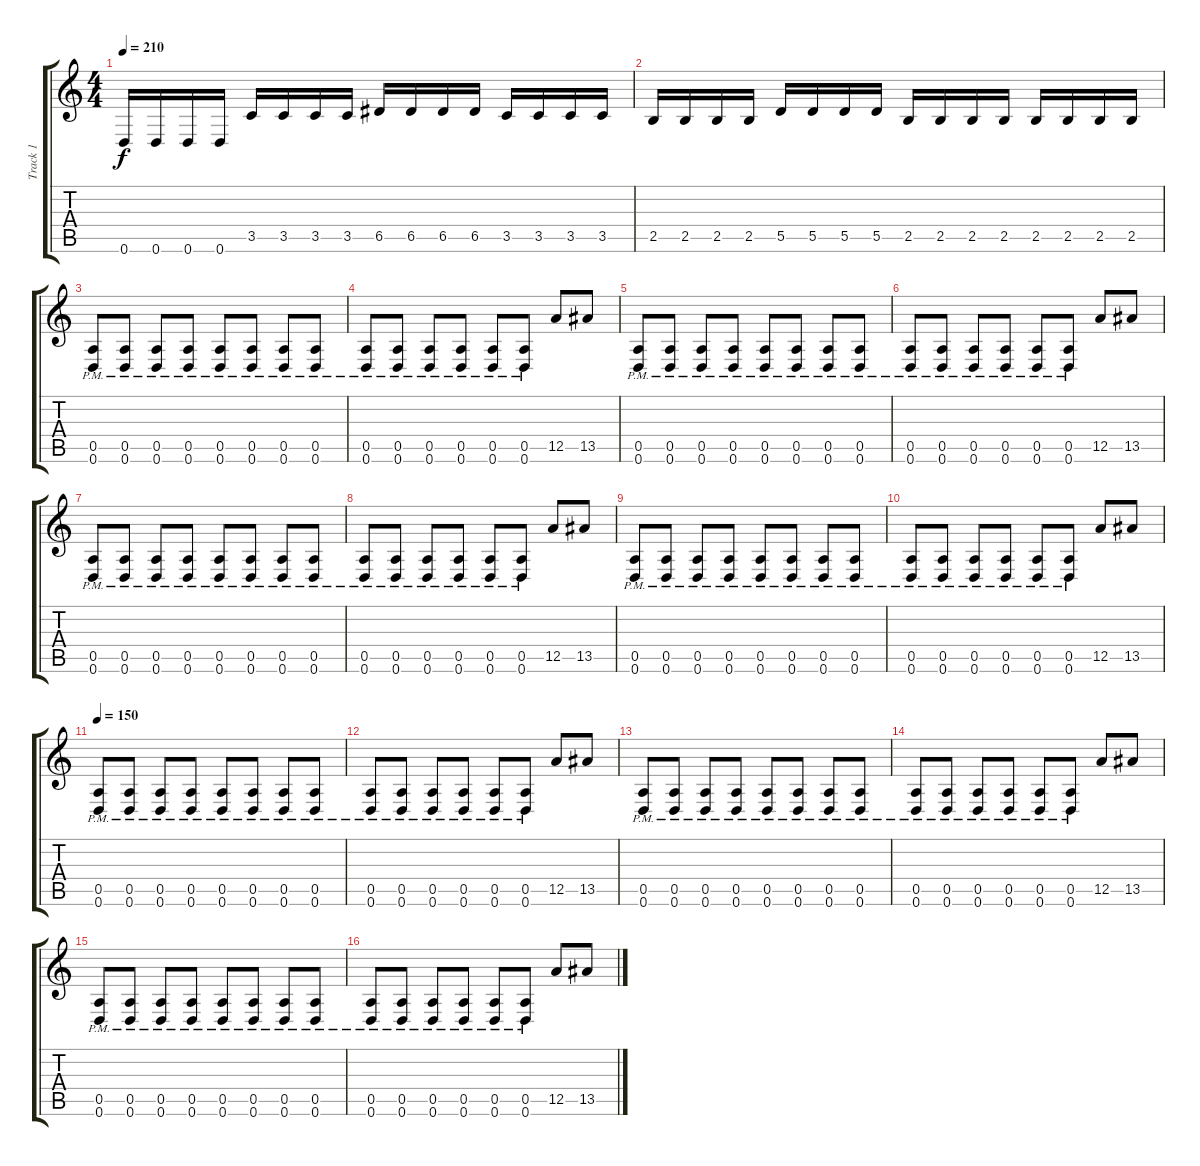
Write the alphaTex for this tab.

\track ("Track 1" "Track 1") {instrument distortionguitar}
\staff {score tabs}
\tuning (E4 B3 G3 D3 A2 D2) {hide}
\ts (4 4)
\tempo 210
\clef g2
\ks c
0.6.16{dy f} 0.6.16 0.6.16 0.6.16 3.5.16 3.5.16 3.5.16 3.5.16 6.5.16 6.5.16 6.5.16 6.5.16 3.5.16 3.5.16 3.5.16 3.5.16 |
2.5.16 2.5.16 2.5.16 2.5.16 5.5.16 5.5.16 5.5.16 5.5.16 2.5.16 2.5.16 2.5.16 2.5.16 2.5.16 2.5.16 2.5.16 2.5.16 |
(0.5{pm} 0.6{pm}).8 (0.5{pm} 0.6{pm}).8 (0.5{pm} 0.6{pm}).8 (0.5{pm} 0.6{pm}).8 (0.5{pm} 0.6{pm}).8 (0.5{pm} 0.6{pm}).8 (0.5{pm} 0.6{pm}).8 (0.5{pm} 0.6{pm}).8 |
(0.5{pm} 0.6{pm}).8 (0.5{pm} 0.6{pm}).8 (0.5{pm} 0.6{pm}).8 (0.5{pm} 0.6{pm}).8 (0.5{pm} 0.6{pm}).8 (0.5{pm} 0.6{pm}).8 12.5.8 13.5.8 |
(0.5{pm} 0.6{pm}).8 (0.5{pm} 0.6{pm}).8 (0.5{pm} 0.6{pm}).8 (0.5{pm} 0.6{pm}).8 (0.5{pm} 0.6{pm}).8 (0.5{pm} 0.6{pm}).8 (0.5{pm} 0.6{pm}).8 (0.5{pm} 0.6{pm}).8 |
(0.5{pm} 0.6{pm}).8 (0.5{pm} 0.6{pm}).8 (0.5{pm} 0.6{pm}).8 (0.5{pm} 0.6{pm}).8 (0.5{pm} 0.6{pm}).8 (0.5{pm} 0.6{pm}).8 12.5.8 13.5.8 |
(0.5{pm} 0.6{pm}).8 (0.5{pm} 0.6{pm}).8 (0.5{pm} 0.6{pm}).8 (0.5{pm} 0.6{pm}).8 (0.5{pm} 0.6{pm}).8 (0.5{pm} 0.6{pm}).8 (0.5{pm} 0.6{pm}).8 (0.5{pm} 0.6{pm}).8 |
(0.5{pm} 0.6{pm}).8 (0.5{pm} 0.6{pm}).8 (0.5{pm} 0.6{pm}).8 (0.5{pm} 0.6{pm}).8 (0.5{pm} 0.6{pm}).8 (0.5{pm} 0.6{pm}).8 12.5.8 13.5.8 |
(0.5{pm} 0.6{pm}).8 (0.5{pm} 0.6{pm}).8 (0.5{pm} 0.6{pm}).8 (0.5{pm} 0.6{pm}).8 (0.5{pm} 0.6{pm}).8 (0.5{pm} 0.6{pm}).8 (0.5{pm} 0.6{pm}).8 (0.5{pm} 0.6{pm}).8 |
(0.5{pm} 0.6{pm}).8 (0.5{pm} 0.6{pm}).8 (0.5{pm} 0.6{pm}).8 (0.5{pm} 0.6{pm}).8 (0.5{pm} 0.6{pm}).8 (0.5{pm} 0.6{pm}).8 12.5.8 13.5.8 |
\tempo 150
(0.5{pm} 0.6{pm}).8 (0.5{pm} 0.6{pm}).8 (0.5{pm} 0.6{pm}).8 (0.5{pm} 0.6{pm}).8 (0.5{pm} 0.6{pm}).8 (0.5{pm} 0.6{pm}).8 (0.5{pm} 0.6{pm}).8 (0.5{pm} 0.6{pm}).8 |
(0.5{pm} 0.6{pm}).8 (0.5{pm} 0.6{pm}).8 (0.5{pm} 0.6{pm}).8 (0.5{pm} 0.6{pm}).8 (0.5{pm} 0.6{pm}).8 (0.5{pm} 0.6{pm}).8 12.5.8 13.5.8 |
(0.5{pm} 0.6{pm}).8 (0.5{pm} 0.6{pm}).8 (0.5{pm} 0.6{pm}).8 (0.5{pm} 0.6{pm}).8 (0.5{pm} 0.6{pm}).8 (0.5{pm} 0.6{pm}).8 (0.5{pm} 0.6{pm}).8 (0.5{pm} 0.6{pm}).8 |
(0.5{pm} 0.6{pm}).8 (0.5{pm} 0.6{pm}).8 (0.5{pm} 0.6{pm}).8 (0.5{pm} 0.6{pm}).8 (0.5{pm} 0.6{pm}).8 (0.5{pm} 0.6{pm}).8 12.5.8 13.5.8 |
(0.5{pm} 0.6{pm}).8 (0.5{pm} 0.6{pm}).8 (0.5{pm} 0.6{pm}).8 (0.5{pm} 0.6{pm}).8 (0.5{pm} 0.6{pm}).8 (0.5{pm} 0.6{pm}).8 (0.5{pm} 0.6{pm}).8 (0.5{pm} 0.6{pm}).8 |
(0.5{pm} 0.6{pm}).8 (0.5{pm} 0.6{pm}).8 (0.5{pm} 0.6{pm}).8 (0.5{pm} 0.6{pm}).8 (0.5{pm} 0.6{pm}).8 (0.5{pm} 0.6{pm}).8 12.5.8 13.5.8
